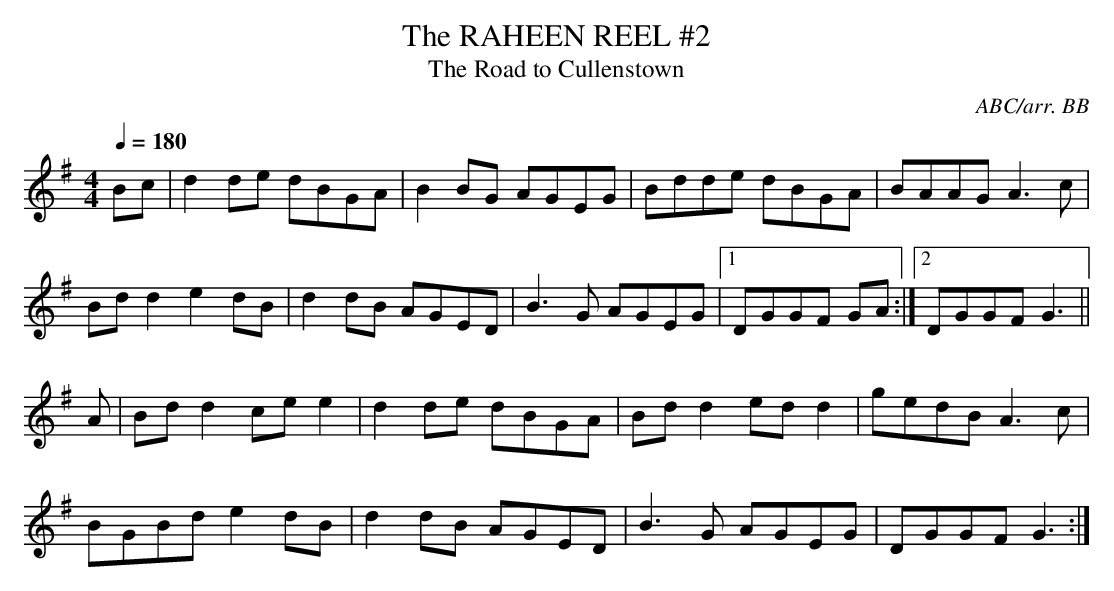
X:1
T:RAHEEN REEL #2, The
T:The Road to Cullenstown
C:ABC/arr. BB
Q:1/4=180
M:4/4
L:1/8
K:G
Bc|d2 de dBGA|B2 BG AGEG|Bdde dBGA|BAAG A3 c|
Bd d2 e2 dB|d2 dB AGED|B3 G AGEG|1DGGF GA :|2 DGGF G3||
A|Bd d2 ce e2|d2 de dBGA|Bd d2 ed d2|gedB A3c|
BGBd e2 dB|d2 dB AGED|B3 G AGEG|DGGF G3 :|
